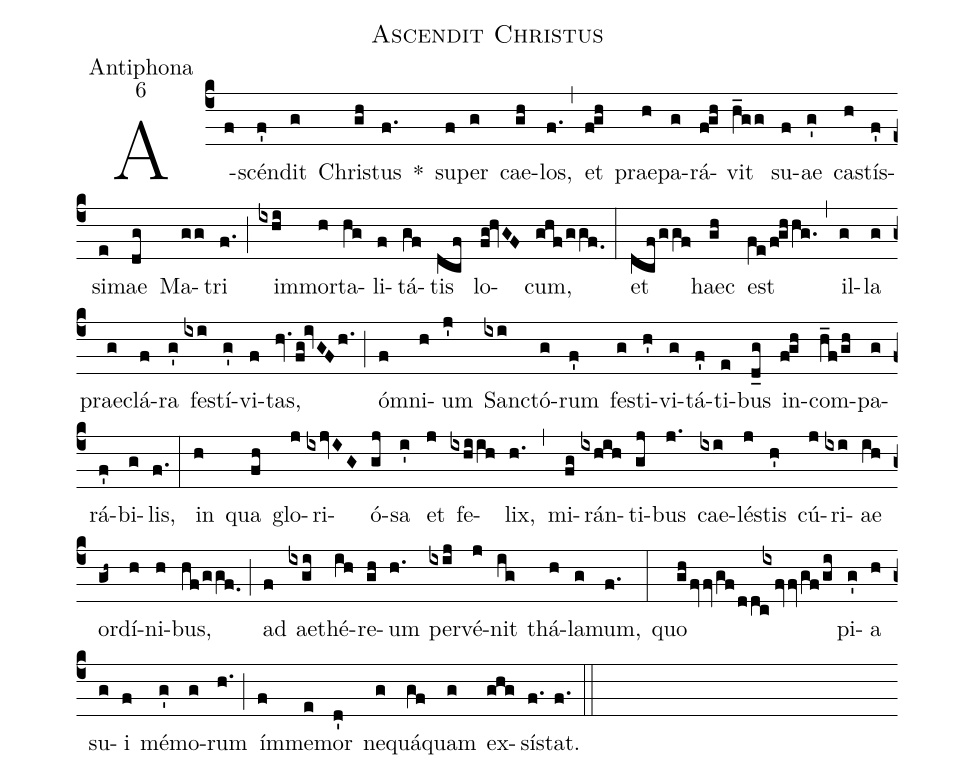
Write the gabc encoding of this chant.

name:Ascendit Christus;
office-part:Antiphona;
mode:6;
%%
(c4) A(f)scén(f')dit(g) Chri(gh)stus(f.) *() su(f)per(g) cae(gh)los,(f.) (,) et(fgh) prae(h)pa(g)rá(fgh)vit(h_gg) su(f)ae(g') ca(h)stís(f')si(e)mae(dg) Ma(gg)tri(f.) (;) im(ixhi)mor(h)ta(hg)li(f)tá(gf)tis(dcf) lo(fg!hvGF)cum,(ghf/ggf.0) (:) et(dcfggf) haec(gh) est(fe/fghhg.) (,) il(g)la(g) prae(g)clá(f)ra(g') fe(ixi)stí(g')vi(f)tas,(hv.fg!ivGFh.) (;) ó(f)mni(h)um(j') San(ixi)ctó(g)rum(f') fe(g)sti(h')vi(g)tá(f')ti(e)bus(d_g) in(fgh)com(h_f/gh)pa(g)rá(f')bi(g)lis,(f.) (:) in(h) qua(fh) glo(j)ri(ixjvIG)ó(gj)sa(i') et(j) fe(ixhiih)lix,(h.) (,) mi(fg)rán(ixhih)ti(gj)bus(j.) cae(ixi)lé(j)stis(h') cú(j)ri(ixi)ae(ih) or(gh~)dí(h)ni(h)bus,(hf/ggf.0) (;) ad(f) ae(ixgi)thé(ih)re(gh)um(h.) per(ixij)vé(j)nit(ig) thá(h)la(g)mum,(f.) (:) quo(ghfvvgfddc//{/[-3]ix}fvvgf/gi) pi(g')a(h) su(g)i(f) mé(g')mo(g)rum(h.) (;) ím(f)me(e)mor(d') ne(g)quá(gf)quam(g) ex(ghg)sí(f.)stat.(f.) (::)
